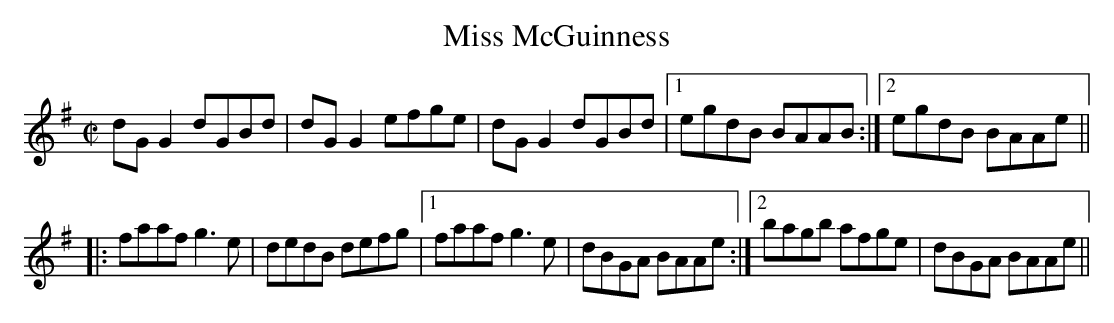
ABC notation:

X:1
T:Miss McGuinness
M:C|
K:G
dGG2 dGBd|dGG2 efge|dGG2 dGBd|1 egdB BAAB:|2 egdB BAAe||
|:faaf g3e|dedB defg|1 faaf g3e|dBGA BAAe:|2 bagb afge|dBGA BAAe||
